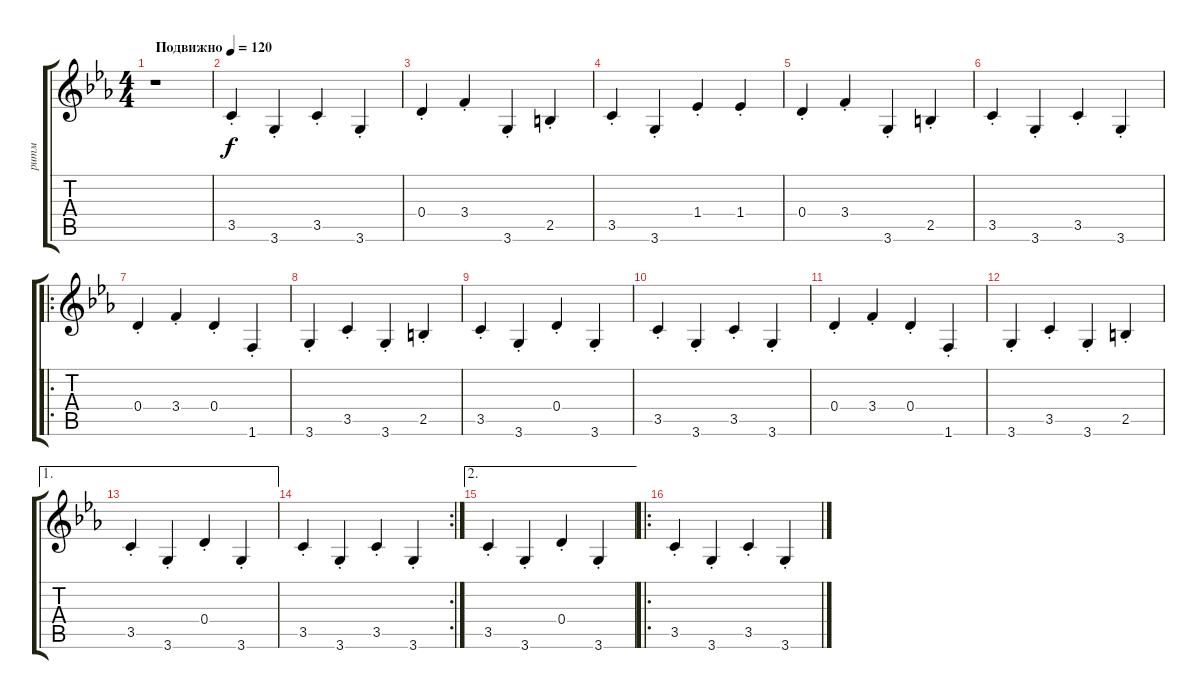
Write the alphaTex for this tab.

\track ("ритм" "ритм") {instrument acousticguitarsteel}
\staff {score tabs}
\tuning (E4 B3 G3 D3 A2 E2) {hide}
\ts (4 4)
\tempo (120 "Подвижно")
\clef g2
\ks cminor
r.1{dy f instrument acousticguitarsteel} |
3.5{st}.4 3.6{st}.4 3.5{st}.4 3.6{st}.4 |
0.4{st}.4 3.4{st}.4 3.6{st}.4 2.5{st}.4 |
3.5{st}.4 3.6{st}.4 1.4{st}.4 1.4{st}.4 |
0.4{st}.4 3.4{st}.4 3.6{st}.4 2.5{st}.4 |
3.5{st}.4 3.6{st}.4 3.5{st}.4 3.6{st}.4 |
\ro
0.4{st}.4 3.4{st}.4 0.4{st}.4 1.6{st}.4 |
3.6{st}.4 3.5{st}.4 3.6{st}.4 2.5{st}.4 |
3.5{st}.4 3.6{st}.4 0.4{st}.4 3.6{st}.4 |
3.5{st}.4 3.6{st}.4 3.5{st}.4 3.6{st}.4 |
0.4{st}.4 3.4{st}.4 0.4{st}.4 1.6{st}.4 |
3.6{st}.4 3.5{st}.4 3.6{st}.4 2.5{st}.4 |
\ae 1
3.5{st}.4 3.6{st}.4 0.4{st}.4 3.6{st}.4 |
\rc 2
3.5{st}.4 3.6{st}.4 3.5{st}.4 3.6{st}.4 |
\ae 2
3.5{st}.4 3.6{st}.4 0.4{st}.4 3.6{st}.4 |
\ro
3.5{st}.4 3.6{st}.4 3.5{st}.4 3.6{st}.4
